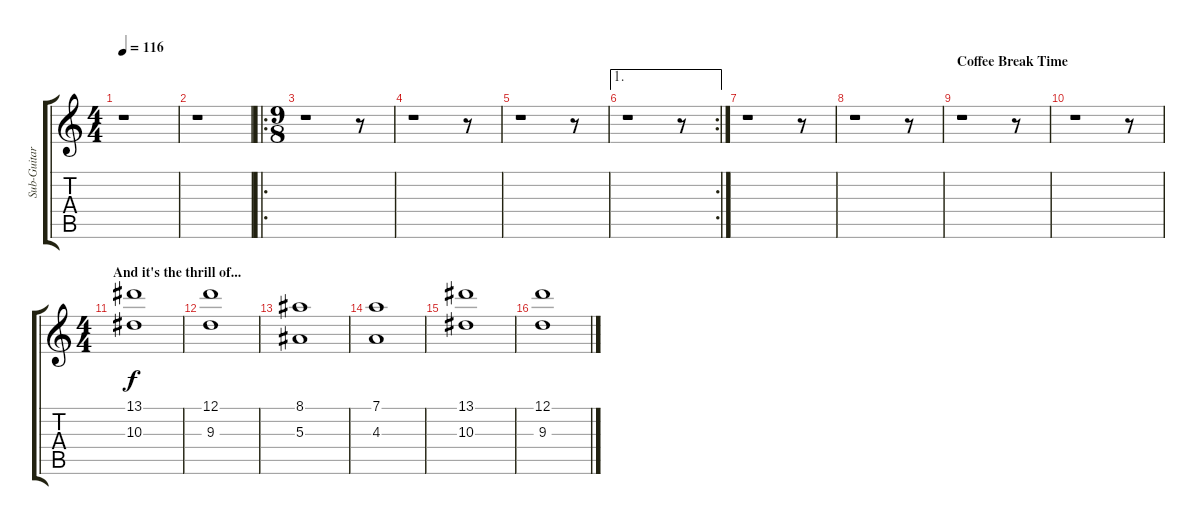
\track ("Sub-Guitar" "Sub-Guitar") {instrument distortionguitar}
\staff {score tabs}
\tuning (D4 A3 F3 C3 G2 C2) {hide}
\ts (4 4)
\tempo 116
\clef g2
\ks c
r.1{dy f} |
r.1 |
\ro
\ts (9 8)
r.1 r.8 |
r.1 r.8 |
r.1 r.8 |
\ae 1
\rc 2
r.1 r.8 |
r.1 r.8 |
r.1 r.8 |
\section ("" "Coffee Break Time")
r.1 r.8 |
r.1 r.8 |
\ts (4 4)
\section ("" "And it's the thrill of...")
(13.1 10.3).1 |
(12.1 9.3).1 |
(8.1 5.3).1 |
(7.1 4.3).1 |
(13.1 10.3).1 |
(12.1 9.3).1
